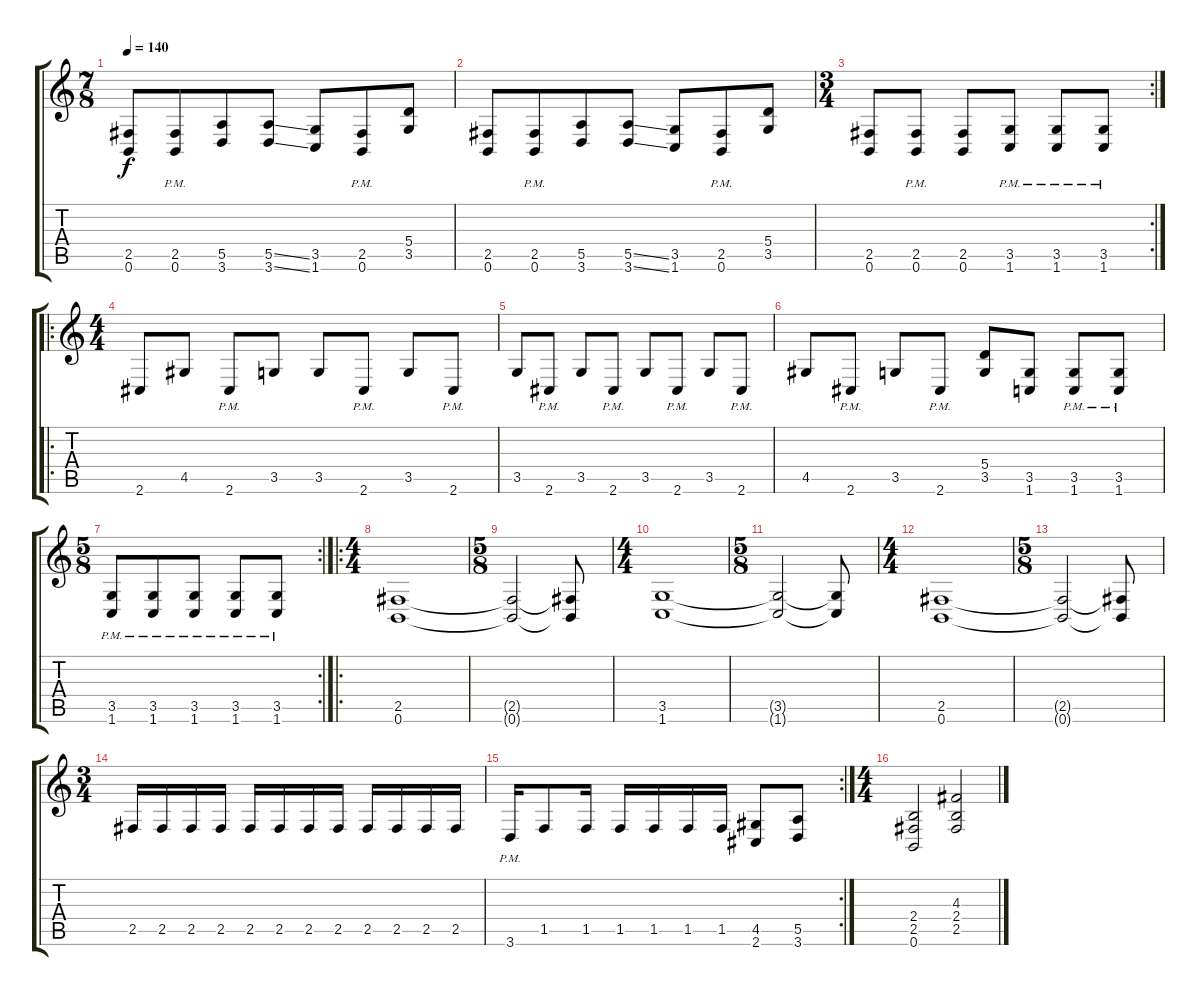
\track ("                   - Guitar II" "          ") {instrument distortionguitar}
\staff {score tabs}
\tuning (B3 G3 D3 A2 E2 B1) {hide}
\ts (7 8)
\tempo 140
\clef g2
\ks c
(2.5 0.6).8{dy f} (2.5{pm} 0.6{pm}).8 (5.5 3.6).8 (5.5{ss} 3.6{ss}).8 (3.5 1.6).8 (2.5{pm} 0.6{pm}).8 (5.4 3.5).8 |
(2.5 0.6).8 (2.5{pm} 0.6{pm}).8 (5.5 3.6).8 (5.5{ss} 3.6{ss}).8 (3.5 1.6).8 (2.5{pm} 0.6{pm}).8 (5.4 3.5).8 |
\rc 2
\ts (3 4)
(2.5 0.6).8 (2.5{pm} 0.6{pm}).8 (2.5 0.6).8 (3.5{pm} 1.6{pm}).8 (3.5{pm} 1.6{pm}).8 (3.5{pm} 1.6{pm}).8 |
\ro
\ts (4 4)
2.6.8 4.5.8 2.6{pm}.8 3.5.8 3.5.8 2.6{pm}.8 3.5.8 2.6{pm}.8 |
3.5.8 2.6{pm}.8 3.5.8 2.6{pm}.8 3.5.8 2.6{pm}.8 3.5.8 2.6{pm}.8 |
4.5.8 2.6{pm}.8 3.5.8 2.6{pm}.8 (5.4 3.5).8 (3.5 1.6).8 (3.5{pm} 1.6{pm}).8 (3.5{pm} 1.6{pm}).8 |
\rc 2
\ts (5 8)
(3.5{pm} 1.6{pm}).8 (3.5{pm} 1.6{pm}).8 (3.5{pm} 1.6{pm}).8 (3.5{pm} 1.6{pm}).8 (3.5{pm} 1.6{pm}).8 |
\ro
\ts (4 4)
(2.5 0.6).1 |
\ts (5 8)
(2.5{t} 0.6{t}).2 (2.5{t} 0.6{t}).8 |
\ts (4 4)
(3.5 1.6).1 |
\ts (5 8)
(3.5{t} 1.6{t}).2 (3.5{t} 1.6{t}).8 |
\ts (4 4)
(2.5 0.6).1 |
\ts (5 8)
(2.5{t} 0.6{t}).2 (2.5{t} 0.6{t}).8 |
\ts (3 4)
2.5.16 2.5.16 2.5.16 2.5.16 2.5.16 2.5.16 2.5.16 2.5.16 2.5.16 2.5.16 2.5.16 2.5.16 |
\rc 2
3.6{pm}.16 1.5.8 1.5.16 1.5.16 1.5.16 1.5.16 1.5.16 (4.5 2.6).8 (5.5 3.6).8 |
\ts (4 4)
(2.4 2.5 0.6).2 (4.3 2.4 2.5).2
